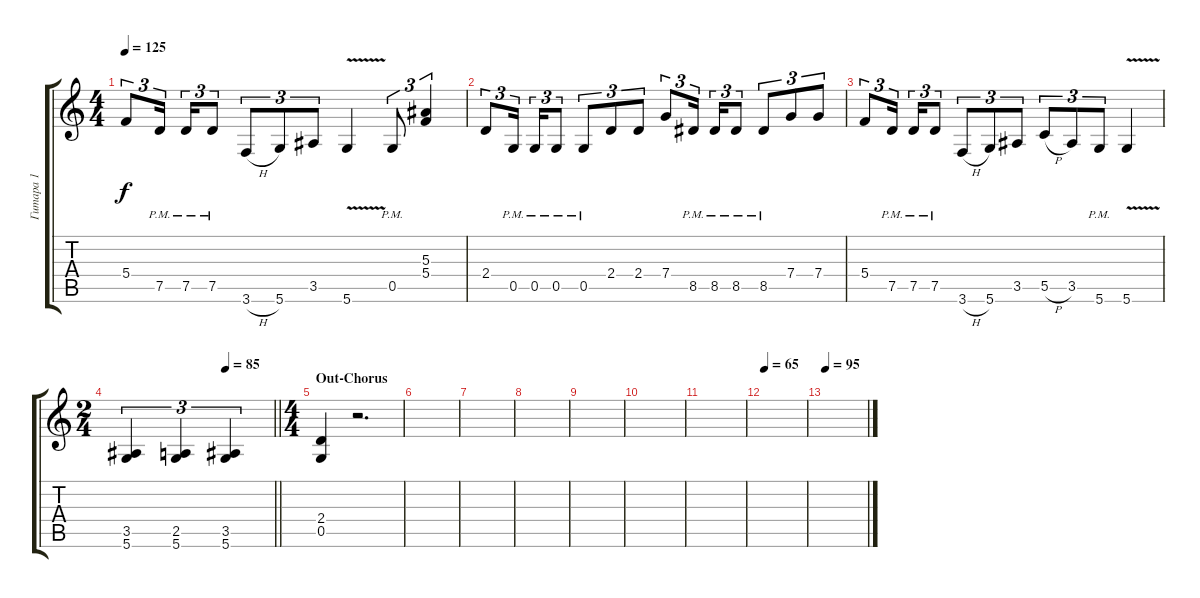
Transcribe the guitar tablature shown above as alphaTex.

\track ("Гитара 1" "Гитара 1") {instrument distortionguitar}
\staff {score tabs}
\tuning (D4 A3 F3 C3 G2 D2) {hide}
\ts (4 4)
\tempo 125
\clef g2
\ks c
5.4.8{tu (3 2) dy f} 7.5{pm}.16{tu (3 2) beam splitsecondary} 7.5{pm}.16{tu (3 2)} 7.5{pm}.8{tu (3 2)} 3.6{h}.8{tu (3 2)} 5.6.8{tu (3 2)} 3.5.8{tu (3 2)} 5.6{v}.4 0.5{pm}.8{tu (3 2)} (5.3 5.4).4{tu (3 2)} |
2.4.8{tu (3 2)} 0.5{pm}.16{tu (3 2) beam splitsecondary} 0.5{pm}.16{tu (3 2)} 0.5{pm}.8{tu (3 2)} 0.5{pm}.8{tu (3 2)} 2.4.8{tu (3 2)} 2.4.8{tu (3 2)} 7.4.8{tu (3 2)} 8.5{pm}.16{tu (3 2) beam splitsecondary} 8.5{pm}.16{tu (3 2)} 8.5{pm}.8{tu (3 2)} 8.5{pm}.8{tu (3 2)} 7.4.8{tu (3 2)} 7.4.8{tu (3 2)} |
5.4.8{tu (3 2)} 7.5{pm}.16{tu (3 2) beam splitsecondary} 7.5{pm}.16{tu (3 2)} 7.5{pm}.8{tu (3 2)} 3.6{h}.8{tu (3 2)} 5.6.8{tu (3 2)} 3.5.8{tu (3 2)} 5.5{h}.8{tu (3 2)} 3.5.8{tu (3 2)} 5.6{pm}.8{tu (3 2)} 5.6{v}.4 |
\ts (2 4)
\tempo (85 0.6666666666666666)
\barLineRight lightlight
(3.5 5.6).4{tu (3 2)} (2.5 5.6).4{tu (3 2)} (3.5 5.6).4{tu (3 2)} |
\ts (4 4)
\section ("" "Out-Chorus")
(2.4 0.5).4 r.2{d} |
|
|
|
|
|
|
\tempo 65
|
\tempo 95
